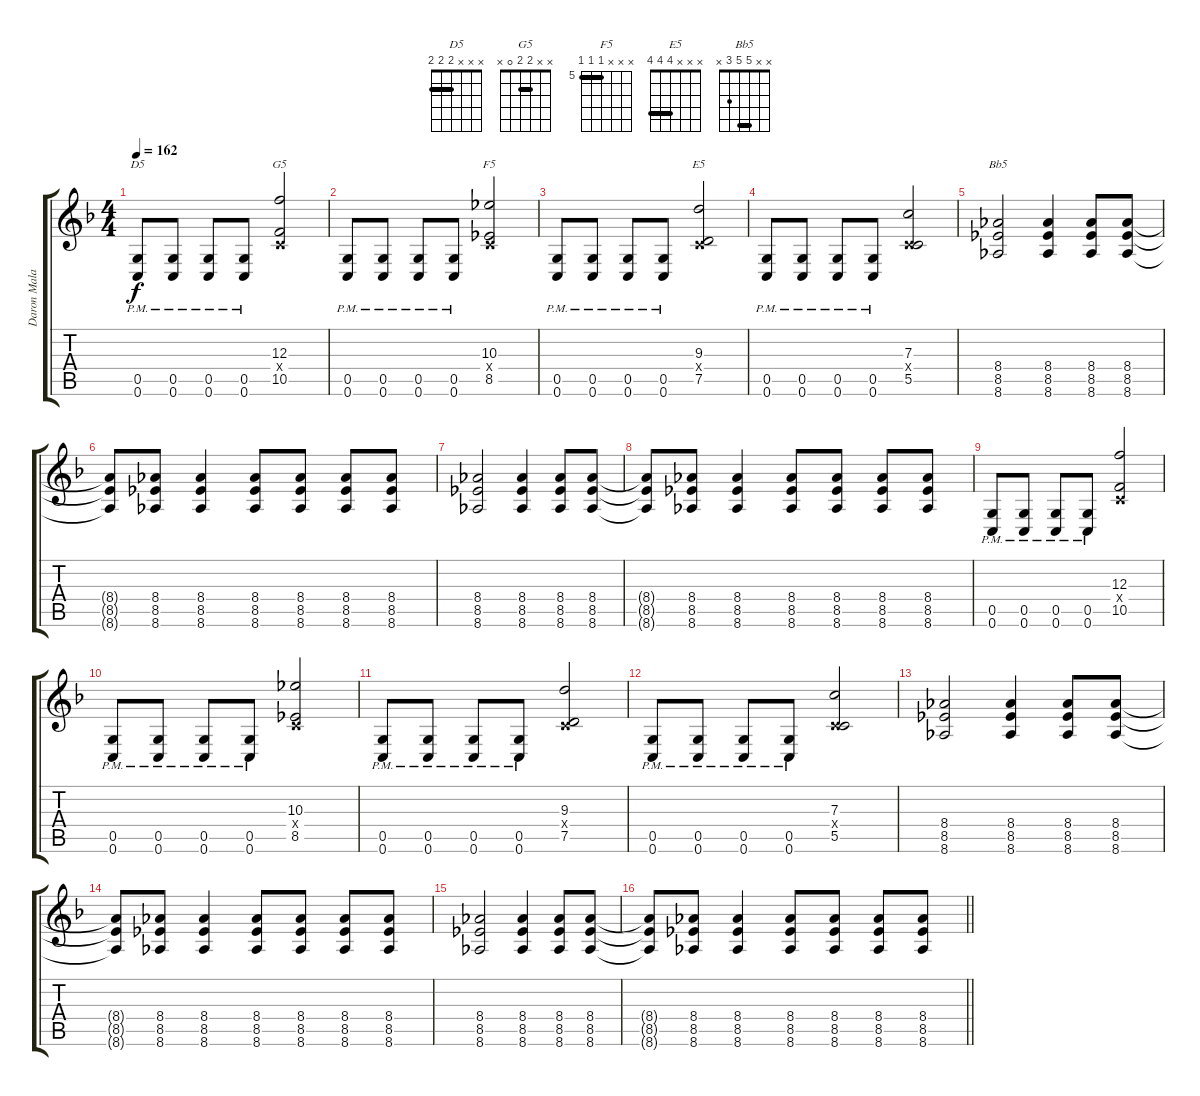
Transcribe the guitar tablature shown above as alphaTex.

\track ("Daron Malakian Gtr. 2" "Daron Mala") {instrument distortionguitar}
\staff {score tabs}
\tuning (D4 A3 F3 C3 G2 C2) {hide}
\chord ("D5" x x x 2 2 2) {barre 2}
\chord ("G5" x x 2 2 0 x) {barre 2}
\chord ("F5" x x x 5 5 5) {firstfret 5 barre 5}
\chord ("E5" x x x 4 4 4) {barre 4}
\chord ("Bb5" x x 5 5 3 x) {barre 5}
\ts (4 4)
\tempo 162
\clef g2
\ks dminor
(0.5{pm} 0.6{pm}).8{ch "D5" dy f} (0.5{pm} 0.6{pm}).8 (0.5{pm} 0.6{pm}).8 (0.5{pm} 0.6{pm}).8 (12.3 0.4{x} 10.5).2{ch "G5"} |
(0.5{pm} 0.6{pm}).8 (0.5{pm} 0.6{pm}).8 (0.5{pm} 0.6{pm}).8 (0.5{pm} 0.6{pm}).8 (10.3 0.4{x} 8.5).2{ch "F5"} |
(0.5{pm} 0.6{pm}).8 (0.5{pm} 0.6{pm}).8 (0.5{pm} 0.6{pm}).8 (0.5{pm} 0.6{pm}).8 (9.3 0.4{x} 7.5).2{ch "E5"} |
(0.5{pm} 0.6{pm}).8 (0.5{pm} 0.6{pm}).8 (0.5{pm} 0.6{pm}).8 (0.5{pm} 0.6{pm}).8 (7.3 0.4{x} 5.5).2 |
(8.4 8.5 8.6).2{ch "Bb5"} (8.4 8.5 8.6).4 (8.4 8.5 8.6).8 (8.4 8.5 8.6).8 |
(8.4{t} 8.5{t} 8.6{t}).8 (8.4 8.5 8.6).8 (8.4 8.5 8.6).4 (8.4 8.5 8.6).8 (8.4 8.5 8.6).8 (8.4 8.5 8.6).8 (8.4 8.5 8.6).8 |
(8.4 8.5 8.6).2 (8.4 8.5 8.6).4 (8.4 8.5 8.6).8 (8.4 8.5 8.6).8 |
(8.4{t} 8.5{t} 8.6{t}).8 (8.4 8.5 8.6).8 (8.4 8.5 8.6).4 (8.4 8.5 8.6).8 (8.4 8.5 8.6).8 (8.4 8.5 8.6).8 (8.4 8.5 8.6).8 |
(0.5{pm} 0.6{pm}).8 (0.5{pm} 0.6{pm}).8 (0.5{pm} 0.6{pm}).8 (0.5{pm} 0.6{pm}).8 (12.3 0.4{x} 10.5).2 |
(0.5{pm} 0.6{pm}).8 (0.5{pm} 0.6{pm}).8 (0.5{pm} 0.6{pm}).8 (0.5{pm} 0.6{pm}).8 (10.3 0.4{x} 8.5).2 |
(0.5{pm} 0.6{pm}).8 (0.5{pm} 0.6{pm}).8 (0.5{pm} 0.6{pm}).8 (0.5{pm} 0.6{pm}).8 (9.3 0.4{x} 7.5).2 |
(0.5{pm} 0.6{pm}).8 (0.5{pm} 0.6{pm}).8 (0.5{pm} 0.6{pm}).8 (0.5{pm} 0.6{pm}).8 (7.3 0.4{x} 5.5).2 |
(8.4 8.5 8.6).2 (8.4 8.5 8.6).4 (8.4 8.5 8.6).8 (8.4 8.5 8.6).8 |
(8.4{t} 8.5{t} 8.6{t}).8 (8.4 8.5 8.6).8 (8.4 8.5 8.6).4 (8.4 8.5 8.6).8 (8.4 8.5 8.6).8 (8.4 8.5 8.6).8 (8.4 8.5 8.6).8 |
(8.4 8.5 8.6).2 (8.4 8.5 8.6).4 (8.4 8.5 8.6).8 (8.4 8.5 8.6).8 |
\barLineRight lightlight
(8.4{t} 8.5{t} 8.6{t}).8 (8.4 8.5 8.6).8 (8.4 8.5 8.6).4 (8.4 8.5 8.6).8 (8.4 8.5 8.6).8 (8.4 8.5 8.6).8 (8.4 8.5 8.6).8
